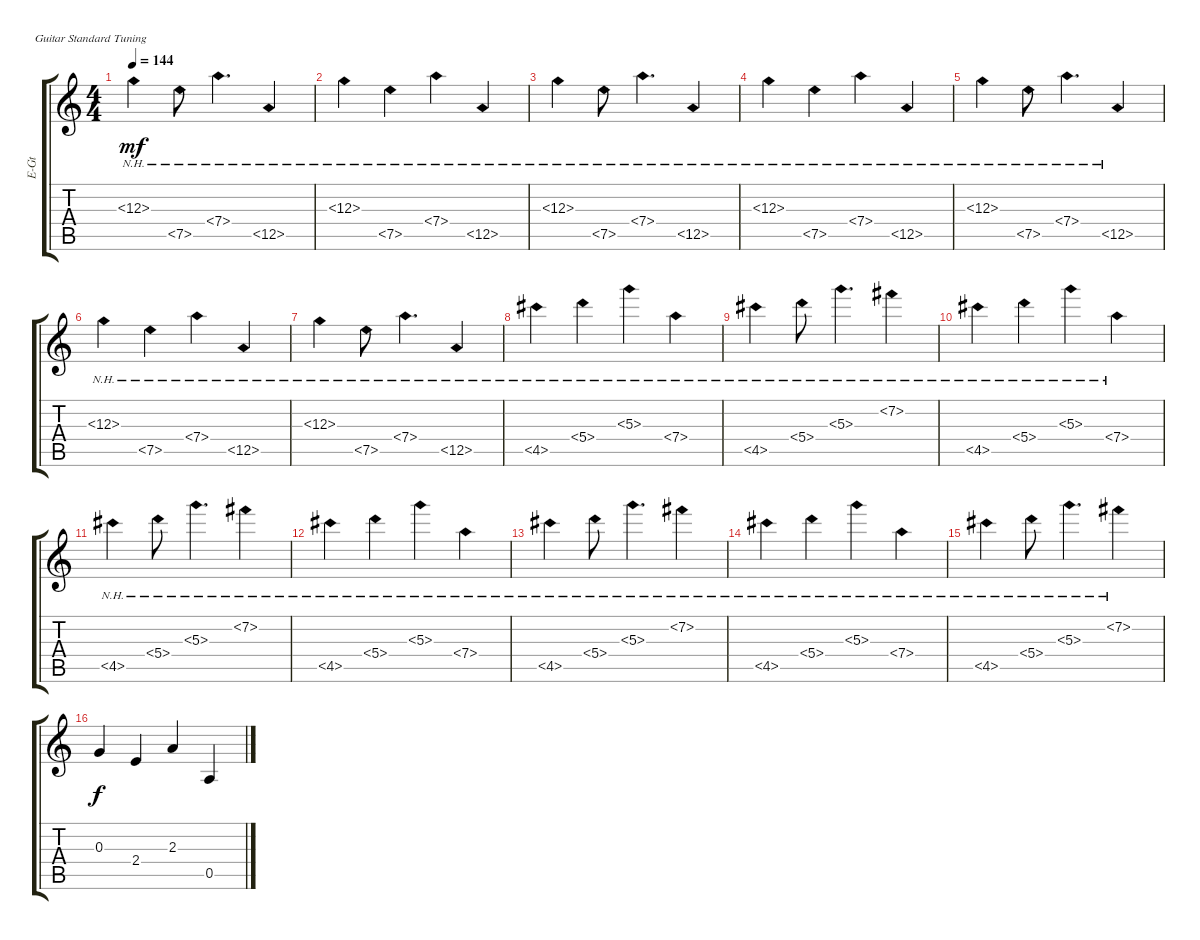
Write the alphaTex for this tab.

\bracketExtendMode groupsimilarinstruments
\otherSystemsTrackNameOrientation horizontal
\track ("Rhythm Guitar 1" "E-Gt") {instrument distortionguitar}
\staff {score tabs}
\tuning (E4 B3 G3 D3 A2 E2)
\ts (4 4)
\tempo 144
\clef g2
\ks c
12.3{nh}.4{dy mf beam Down} 7.5{nh}.8{beam Down} 7.4{nh}.4{d beam Down} 12.5{nh}.4{beam Up} |
12.3{nh}.4{beam Down} 7.5{nh}.4{beam Down} 7.4{nh}.4{beam Down} 12.5{nh}.4{beam Up} |
12.3{nh}.4{beam Down} 7.5{nh}.8{beam Down} 7.4{nh}.4{d beam Down} 12.5{nh}.4{beam Up} |
12.3{nh}.4{beam Down} 7.5{nh}.4{beam Down} 7.4{nh}.4{beam Down} 12.5{nh}.4{beam Up} |
12.3{nh}.4{beam Down} 7.5{nh}.8{beam Down} 7.4{nh}.4{d beam Down} 12.5{nh}.4{beam Up} |
12.3{nh}.4{beam Down} 7.5{nh}.4{beam Down} 7.4{nh}.4{beam Down} 12.5{nh}.4{beam Up} |
12.3{nh}.4{beam Down} 7.5{nh}.8{beam Down} 7.4{nh}.4{d beam Down} 12.5{nh}.4{beam Up} |
4.5{nh acc #}.4{beam Down} 5.4{nh}.4{beam Down} 5.3{nh}.4{beam Down} 7.4{nh}.4{beam Down} |
4.5{nh acc #}.4{beam Down} 5.4{nh}.8{beam Down} 5.3{nh}.4{d beam Down} 7.2{nh acc #}.4{beam Down} |
4.5{nh acc #}.4{beam Down} 5.4{nh}.4{beam Down} 5.3{nh}.4{beam Down} 7.4{nh}.4{beam Down} |
4.5{nh acc #}.4{beam Down} 5.4{nh}.8{beam Down} 5.3{nh}.4{d beam Down} 7.2{nh acc #}.4{beam Down} |
4.5{nh acc #}.4{beam Down} 5.4{nh}.4{beam Down} 5.3{nh}.4{beam Down} 7.4{nh}.4{beam Down} |
4.5{nh acc #}.4{beam Down} 5.4{nh}.8{beam Down} 5.3{nh}.4{d beam Down} 7.2{nh acc #}.4{beam Down} |
4.5{nh acc #}.4{beam Down} 5.4{nh}.4{beam Down} 5.3{nh}.4{beam Down} 7.4{nh}.4{beam Down} |
4.5{nh acc #}.4{beam Down} 5.4{nh}.8{beam Down} 5.3{nh}.4{d beam Down} 7.2{nh acc #}.4{beam Down} |
0.3.4{dy f beam Up} 2.4.4{beam Up} 2.3.4{beam Up} 0.5.4{beam Up}
